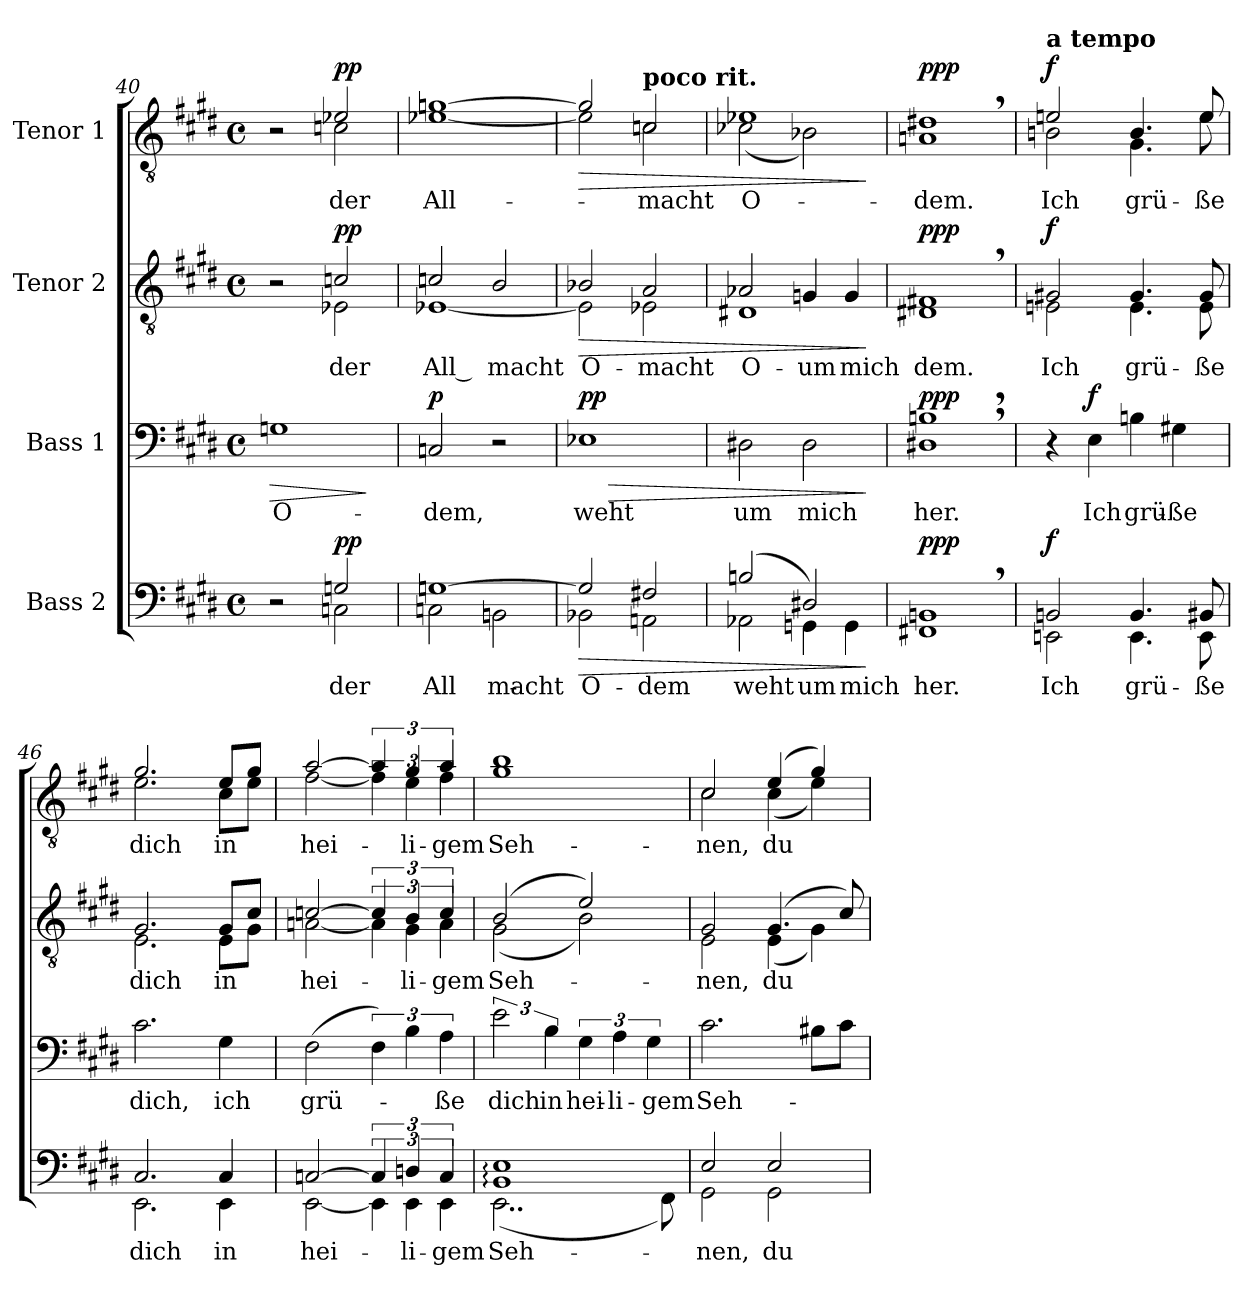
**kern	**text	**dynam	**kern	**text	**dynam	**kern	**text	**dynam	**kern	**text	**dynam
*part4	*part4	*part4	*part3	*part3	*part3	*part2	*part2	*part2	*part1	*part1	*part1
*staff4	*staff4	*staff4	*staff3	*staff3	*staff3	*staff2	*staff2	*staff2	*staff1	*staff1	*staff1
*I"Bass 2	*	*	*I"Bass 1	*	*	*I"Tenor 2	*	*	*I"Tenor 1	*	*
!!LO:LB:g=z
*clefF4	*	*	*clefF4	*	*	*clefGv2	*	*	*clefGv2	*	*
*k[f#c#g#d#]	*	*	*k[f#c#g#d#]	*	*	*k[f#c#g#d#]	*	*	*k[f#c#g#d#]	*	*
*M4/4	*	*	*M4/4	*	*	*M4/4	*	*	*M4/4	*	*
*met(c)	*	*	*met(c)	*	*	*met(c)	*	*	*met(c)	*	*
=40	=40	=40	=40	=40	=40	=40	=40	=40	=40	=40	=40
*^	*	*	*	*	*	*	*	*	*	*	*
!	!	!	!	!	!LO:LY:b	!LO:HP:b	!	!	!	!	!	!
*	*	*	*	*	*	*	*^	*	*	*^	*	*
2r	2ryy	.	.	1Gn	O-	>	2r	2ryy	.	.	2r	2ryy	.	.
!	!	!LO:LY:b	!	!	!	!	!	!	!	!	!	!	!	!
!	!	!LO:LY:b	!	!	!	!	!	!	!LO:LY:b	!	!	!	!	!
!	!	!	!LO:DY:a	!	!	!	!	!	!LO:LY:b	!LO:DY:a	!	!	!LO:LY:b	!LO:DY:a
2Gn/	2Cn\	der	pp	.	.	.	2cn/	2E-X\	der	pp	2e-X/	2cn\	der	pp
*	*	*	*	*	*	*	*v	*v	*	*	*	*	*	*
*v	*v	*	*	*	*	*	*	*	*	*v	*v	*	*
.	.	.	.	.	]	.	.	.	.	.	.
=41	=41	=41	=41	=41	=41	=41	=41	=41	=41	=41	=41
!	!LO:LY:b	!	!	!	!	!	!	!	!	!	!
*^	*	*	*	*	*	*	*	*	*	*	*
!	!	!LO:LY:b	!	!	!LO:LY:b	!	!	!LO:LY:b	!	!	!	!
*	*	*	*	*	*	*	*^	*	*	*	*	*
!	!	!	!	!	!	!LO:DY:a	!	!	!LO:LY:b	!	!	!LO:LY:b	!
*	*	*	*	*	*	*	*	*	*	*	*^	*	*
[1Gn	2Cn\	All-	.	2Cn/	-dem,	p	2cn/	[1E-X	All --	.	[1gn	[1e-X	All-	.
!	!	!LO:LY:b	!	!	!	!	!	!	!LO:LY:b	!	!	!	!	!
.	2BBn\	-macht	.	2r	.	.	2B/	.	-macht	.	.	.	.	.
=42	=42	=42	=42	=42	=42	=42	=42	=42	=42	=42	=42	=42	=42	=42
!	!	!LO:LY:b	!LO:HP:b	!	!LO:LY:b	!LO:HP:b	!	!	!LO:LY:b	!LO:HP:b	!	!	!	!LO:HP:b
!	!	!	!	!	!	!LO:DY:n=1:a	!	!	!	!	!	!	!	!
2G/]	2BB-X\	O-	>	1E-X	weht	> pp	2B-X/	2E-\]	O-	>	2g/]	2e-\]	.	>
!	!	!	!	!	!	!	!	!	!	!	!LO:TX:a:B:t=poco rit.	!	!	!
!	!	!LO:LY:b	!	!	!	!	!	!	!	!	!	!	!	!
!	!	!LO:LY:b	!	!	!	!	!	!	!LO:LY:b	!	!	!	!	!
!	!	!	!	!	!	!	!	!	!LO:LY:b	!	!	!	!LO:LY:b	!
2F#X/	2AAn\	-dem	.	.	.	.	2A/	2E-X\	-macht	.	2cn/	2c\	-macht	.
=43	=43	=43	=43	=43	=43	=43	=43	=43	=43	=43	=43	=43	=43	=43
!	!	!LO:LY:b	!	!	!	!	!	!	!	!	!	!	!	!
!	!	!LO:LY:b	!	!	!LO:LY:b	!	!	!	!LO:LY:b	!	!	!	!	!
!	!	!	!	!	!	!	!	!	!LO:LY:b	!	!	!	!LO:LY:b	!
(2Bn/	2AA-X\	weht	.	2D#X\	um	.	2A-X/	1D#X	O-	.	1e-X	(2c-X\	O-	.
!	!	!LO:LY:b	!	!	!LO:LY:b	!	!	!	!LO:LY:b	!	!	!	!	!
2D#X/)	4GGn\	um	.	2D#\	mich	.	4Gn/	.	um	.	.	2B-X\)	.	.
!	!	!LO:LY:b	!	!	!	!	!	!	!LO:LY:b	!	!	!	!	!
.	4GG\	mich	.	.	.	.	4G/	.	mich	.	.	.	.	.
*	*	*	*	*	*	*	*v	*v	*	*	*	*	*	*
*v	*v	*	*	*	*	*	*	*	*	*v	*v	*	*
.	.	]	.	.	]	.	.	]	.	.	]
=44	=44	=44	=44	=44	=44	=44	=44	=44	=44	=44	=44
!	!LO:LY:b	!	!	!	!	!	!	!	!	!	!
*^	*	*	*	*	*	*	*	*	*	*	*
!	!	!LO:LY:b	!	!	!LO:LY:b	!	!	!LO:LY:b	!	!	!	!
*	*	*	*	*	*	*	*^	*	*	*	*	*
!	!	!	!LO:DY:a	!	!	!LO:DY:a	!	!	!LO:LY:b	!LO:DY:a	!	!LO:LY:b	!LO:DY:a
*	*	*	*	*	*	*	*	*	*	*	*^	*	*
1BBn,	1FF#X	her.	ppp	1D#X, 1Bn,	her.	ppp	1F#X,	1D#X	-dem.	ppp	1d#X,	1An	-dem.	ppp
=45	=45	=45	=45	=45	=45	=45	=45	=45	=45	=45	=45	=45	=45	=45
!	!	!	!	!	!	!	!	!	!	!	!LO:TX:a:B:t=a tempo	!	!	!
!	!	!LO:LY:b	!LO:DY:a	!	!	!	!	!	!LO:LY:b	!LO:DY:a	!	!	!LO:LY:b	!LO:DY:a
2BBn/	2EEn\	Ich	f	4r	.	.	2G#X/	2En\	Ich	f	2en/	2Bn\	Ich	f
!	!	!	!	!	!LO:LY:b	!LO:DY:a	!	!	!	!	!	!	!	!
.	.	.	.	4E\	Ich	f	.	.	.	.	.	.	.	.
!	!	!LO:LY:b	!	!	!LO:LY:b	!	!	!	!LO:LY:b	!	!	!	!LO:LY:b	!
4.BB/	4.EE\	grü-	.	4Bn\	grü-	.	4.G#/	4.E\	grü-	.	4.B/	4.G#\	grü-	.
!	!	!	!	!	!LO:LY:b	!	!	!	!	!	!	!	!	!
.	.	.	.	4G#X\	-ße	.	.	.	.	.	.	.	.	.
!	!	!LO:LY:b	!	!	!	!	!	!	!LO:LY:b	!	!	!	!LO:LY:b	!
8BB#X/	8EE\	-ße	.	.	.	.	8G#/	8E\	-ße	.	8e/	8e\	-ße	.
=46	=46	=46	=46	=46	=46	=46	=46	=46	=46	=46	=46	=46	=46	=46
!	!	!LO:LY:b	!	!	!LO:LY:b	!	!	!	!LO:LY:b	!	!	!	!LO:LY:b	!
2.C#/	2.EE\	dich	.	2.c#\	dich,	.	2.G#/	2.E\	dich	.	2.g#/	2.e\	dich	.
!	!	!LO:LY:b	!	!	!LO:LY:b	!	!	!	!LO:LY:b	!	!	!	!LO:LY:b	!
4C#/	4EE\	in	.	4G#\	ich	.	8G#/L	8E\L	in	.	8e/L	8c#\L	in	.
.	.	.	.	.	.	.	8c#/J	8G#\J	.	.	8g#/J	8e\J	.	.
!!LO:LB:g=z	!!
=47	=47	=47	=47	=47	=47	=47	=47	=47	=47	=47	=47	=47	=47	=47
!	!	!LO:LY:b	!	!	!LO:LY:b	!	!	!	!LO:LY:b	!	!	!	!LO:LY:b	!
[2Cn/	[2EE\	hei-	.	(2F#\	grü-	.	[2cn/	[2An\	hei-	.	[2a/	[2f#\	hei-	.
6C/]	6EE\]	.	.	6F#\)	.	.	6c/]	6A\]	.	.	6a/]	6f#\]	.	.
!	!	!LO:LY:b	!	!	!	!	!	!	!LO:LY:b	!	!	!	!LO:LY:b	!
6Dn/	6EE\	li-	.	6B\	.	.	6B/	6G#\	-li-	.	6g#/	6e\	-li-	.
!	!	!LO:LY:b	!	!	!LO:LY:b	!	!	!	!LO:LY:b	!	!	!	!LO:LY:b	!
6C/	6EE\	-gem	.	6A\	-ße	.	6c/	6A\	-gem	.	6a/	6f#\	-gem	.
=48	=48	=48	=48	=48	=48	=48	=48	=48	=48	=48	=48	=48	=48	=48
!	!	!LO:LY:b	!	!	!LO:LY:b	!	!	!	!LO:LY:b	!	!	!	!LO:LY:b	!
1BB: 1E:	(2..EE\	Seh-	.	3e\	dich	.	(2B/	(2G#\	Seh-	.	1b	1g#	Seh-	.
!	!	!	!	!	!LO:LY:b	!	!	!	!	!	!	!	!	!
.	.	.	.	6B\	in	.	.	.	.	.	.	.	.	.
!	!	!	!	!	!LO:LY:b	!	!	!	!	!	!	!	!	!
.	.	.	.	6G#\	hei-	.	2e/)	2B\)	.	.	.	.	.	.
!	!	!	!	!	!LO:LY:b	!	!	!	!	!	!	!	!	!
.	.	.	.	6A\	-li-	.	.	.	.	.	.	.	.	.
!	!	!	!	!	!LO:LY:b	!	!	!	!	!	!	!	!	!
.	.	.	.	6G#\	-gem	.	.	.	.	.	.	.	.	.
.	8FF#\)	.	.	.	.	.	.	.	.	.	.	.	.	.
=49	=49	=49	=49	=49	=49	=49	=49	=49	=49	=49	=49	=49	=49	=49
!	!	!LO:LY:b	!	!	!LO:LY:b	!	!	!	!LO:LY:b	!	!	!	!LO:LY:b	!
2E/	2GG#\	-nen,	.	2.c#\	Seh-	.	2G#/	2E\	-nen,	.	2c#/	2c#\	-nen,	.
!	!	!LO:LY:b	!	!	!	!	!	!	!LO:LY:b	!	!	!	!LO:LY:b	!
2E/	2GG#\	du	.	.	.	.	(4.G#/	(4E\	du	.	(4e/	(4c#\	du	.
.	.	.	.	8B#X\L	.	.	.	4G#\)	.	.	4g#/)	4e\)	.	.
.	.	.	.	8c#\J	.	.	8c#/)	.	.	.	.	.	.	.
*	*	*	*	*	*	*	*v	*v	*	*	*	*	*	*
*v	*v	*	*	*	*	*	*	*	*	*v	*v	*	*
=	=	=	=	=	=	=	=	=	=	=	=
*-	*-	*-	*-	*-	*-	*-	*-	*-	*-	*-	*-
